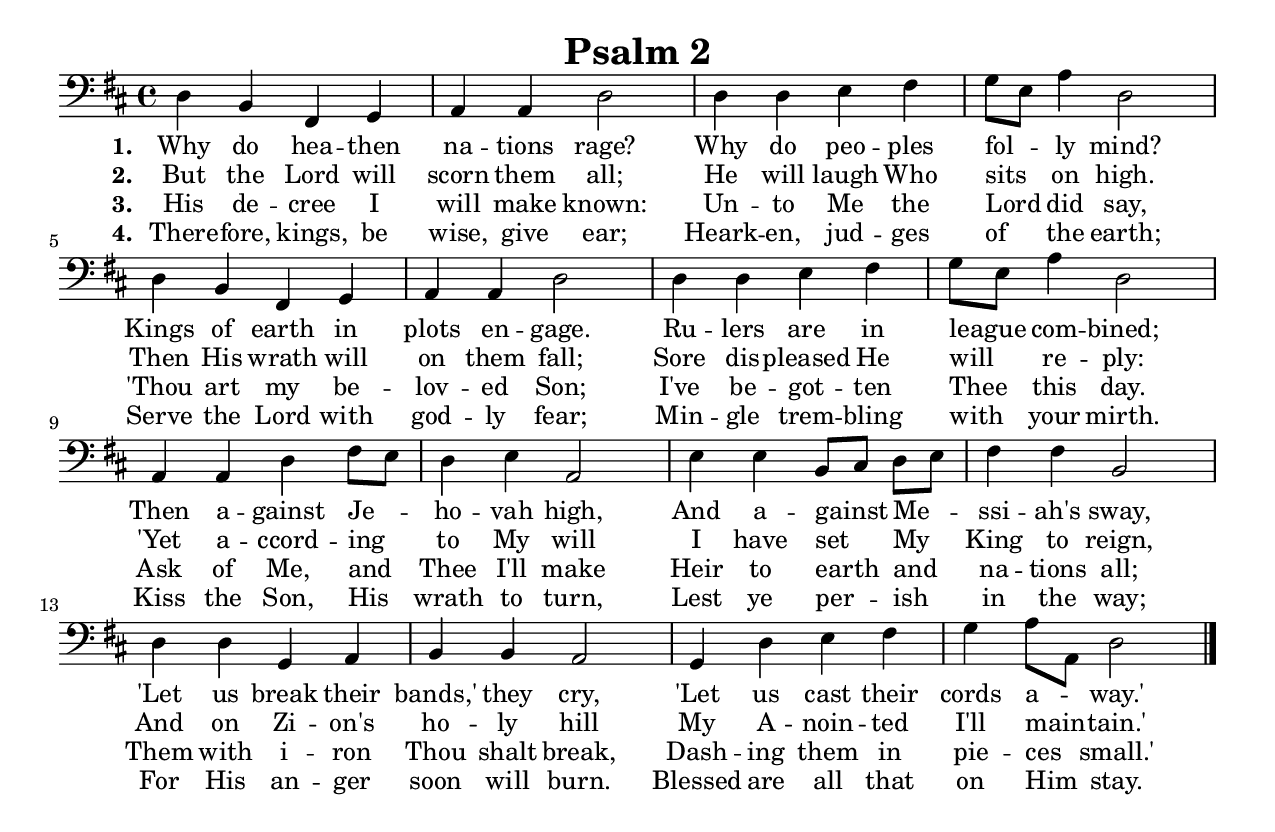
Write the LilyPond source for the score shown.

\version "2.14.2"
\language "english"
\paper {
 #(set-paper-size "letter")
 indent = 0\cm
}

\header {
 title = \markup \center-column { "Psalm 2" }
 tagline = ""
}

\pointAndClickOff
 
<<
 {
  \clef "bass"
  \key d \major
  \time 4/4
  \autoBeamOff

  d4 b,4 fs,4 g,4 | a,4 a,4 d2 | d4 d4 e4 fs4 | g8[ e8] a4 d2 | \break
  d4 b,4 fs,4 g,4 | a,4 a,4 d2 | d4 d4 e4 fs4 | g8[ e8] a4 d2 | \break
  a,4 a,4 d4 fs8[ e8] | d4 e4 a,2 | e4 e4 b,8[ cs8] d8[ e8] | fs4 fs4 b,2 | \break
  d4 d4 g,4 a,4 | b,4 b,4 a,2 | g,4 d4 e4 fs4 | g4 a8[ a,8] d2 |

  \bar "|."
 }


 \addlyrics {
 \set stanza = #"1. "
 Why do hea -- then na -- tions rage?
 Why do peo -- ples fol -- ly mind?
 Kings of earth in plots en -- gage.
 Ru -- lers are in league com -- bined;
 Then a -- gainst Je -- ho -- vah high,
 And a -- gainst Me -- ssi -- ah's sway,
 'Let us break their bands,' they cry,
 'Let us cast their cords a -- way.'
}

\addlyrics {
 \set stanza = #"2. "
 But the Lord will scorn them all;
 He will laugh Who sits on high.
 Then His wrath will on them fall;
 Sore dis -- pleased He will re -- ply:
 'Yet a -- ccord -- ing to My will
 I have set My King to reign,
 And on Zi -- on's ho -- ly hill
 My A -- noin -- ted I'll main -- tain.'
}

\addlyrics {
 \set stanza = #"3. "
 His de -- cree I will make known:
 Un -- to Me the Lord did say,
 'Thou art my be -- lov -- ed Son;
 I've be -- got -- ten Thee this day.
 Ask of Me, and Thee I'll make
 Heir to earth and na -- tions all;
 Them with i -- ron Thou shalt break,
 Dash -- ing them in pie -- ces small.'
}

\addlyrics {
 \set stanza = #"4. "
 There -- fore, kings, be wise, give ear;
 Heark -- en, jud -- ges of the earth;
 Serve the Lord with god -- ly fear;
 Min -- gle trem -- bling with your mirth.
 Kiss the Son, His wrath to turn,
 Lest ye per -- ish in the way;
 For His an -- ger soon will burn.
 Blessed are all that on Him stay.
}


>>
